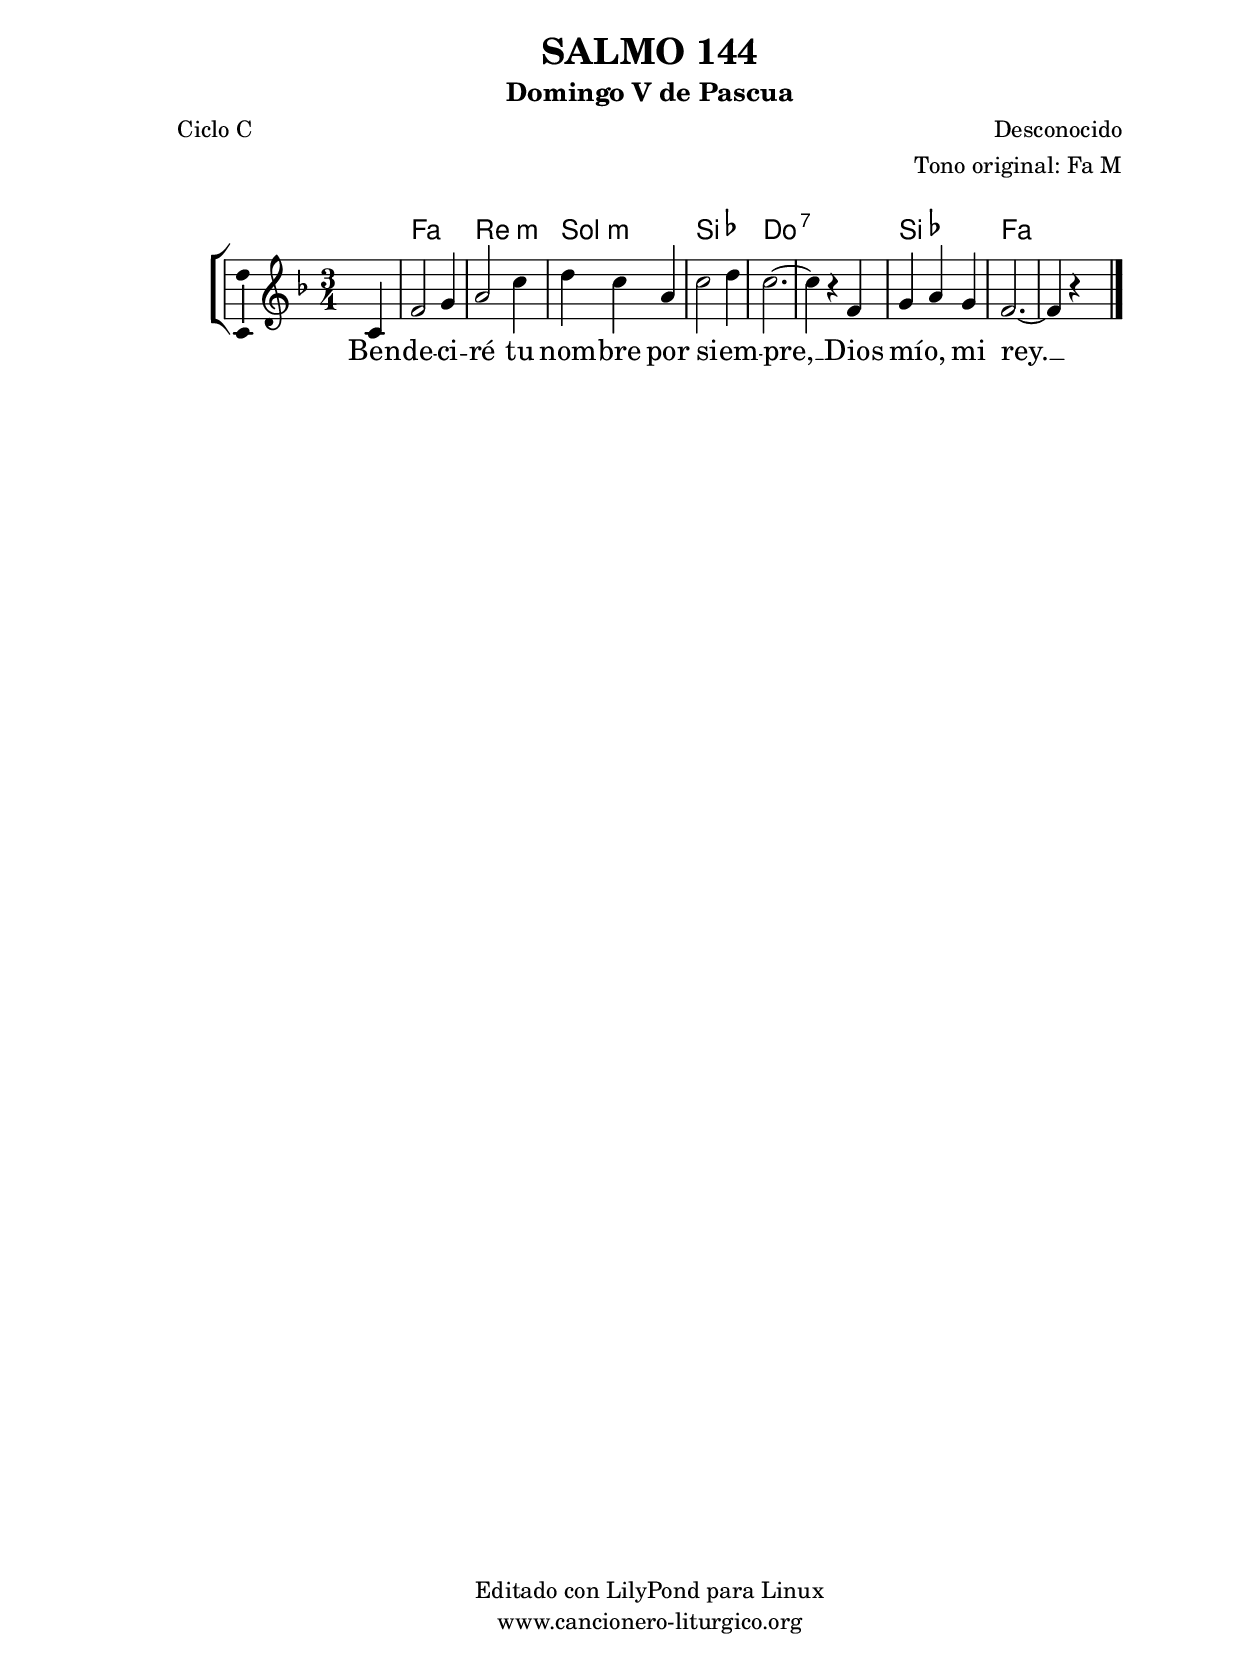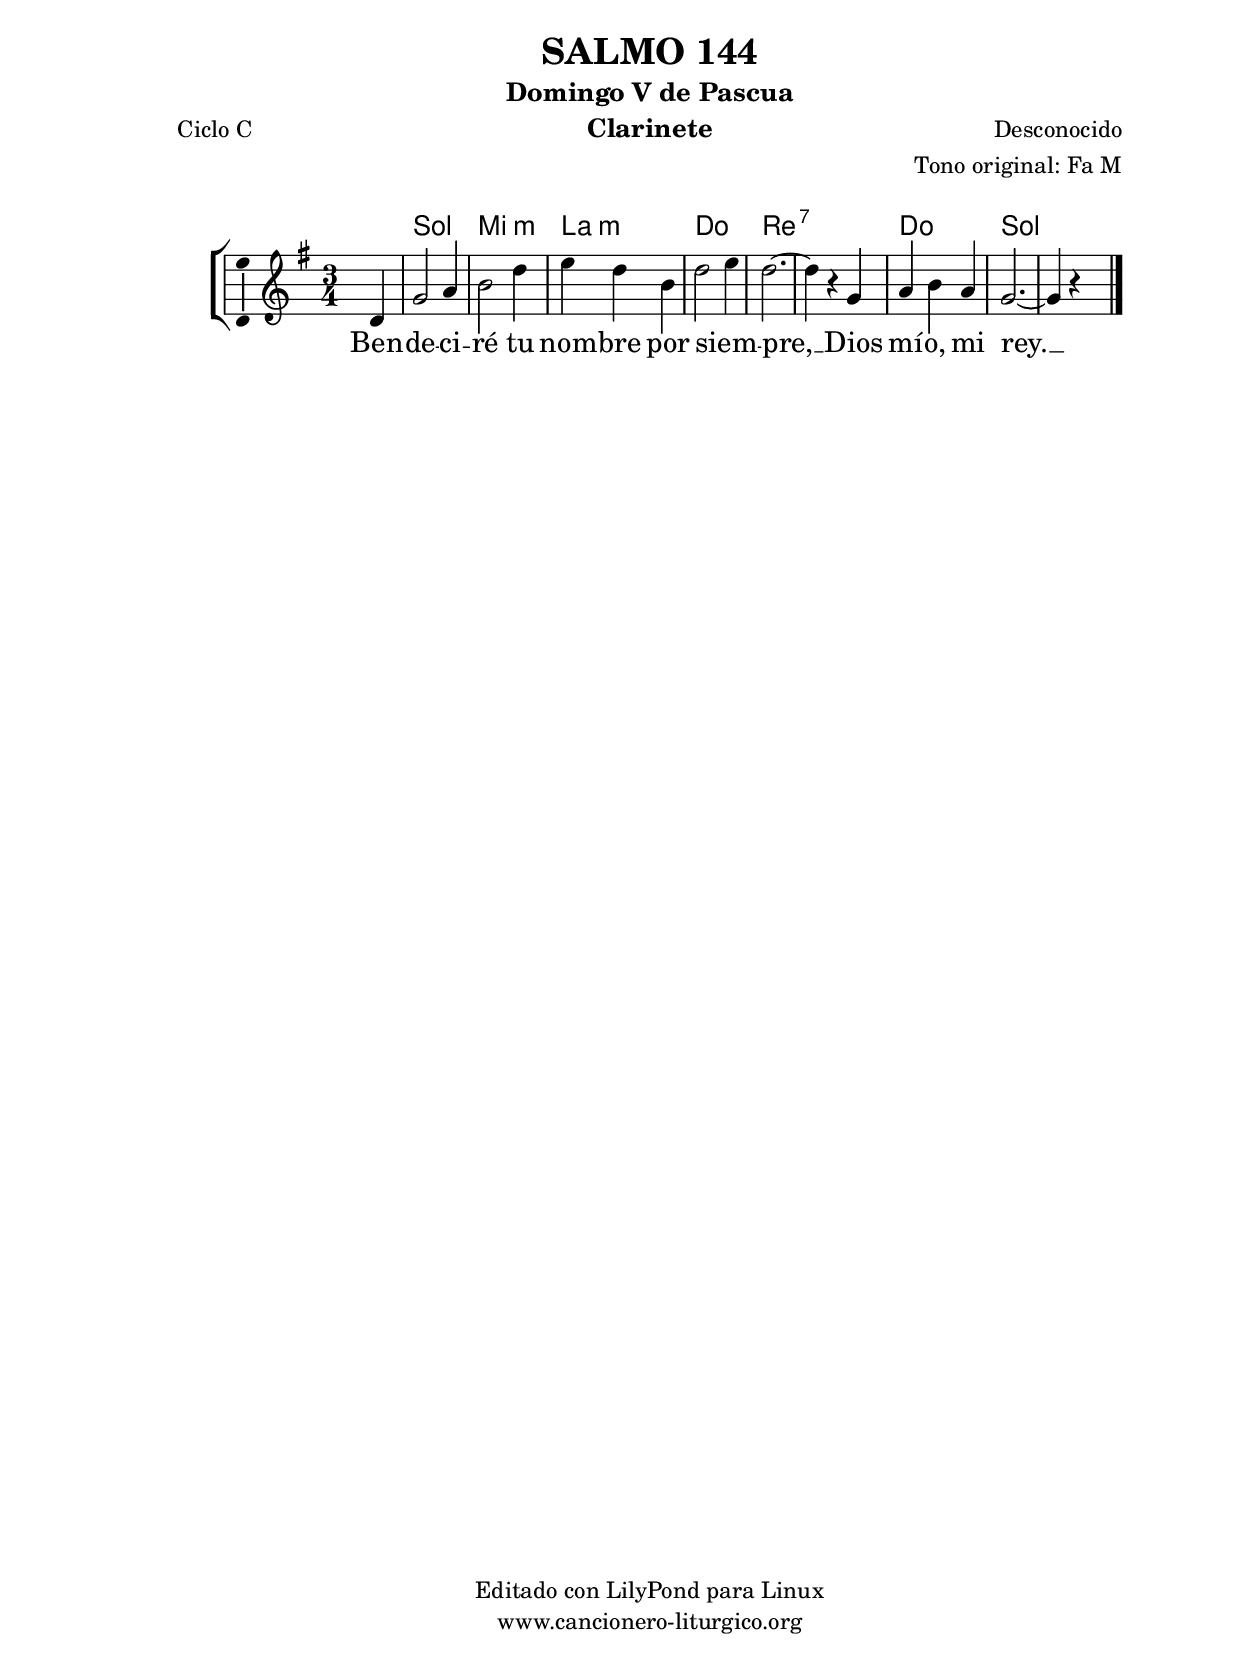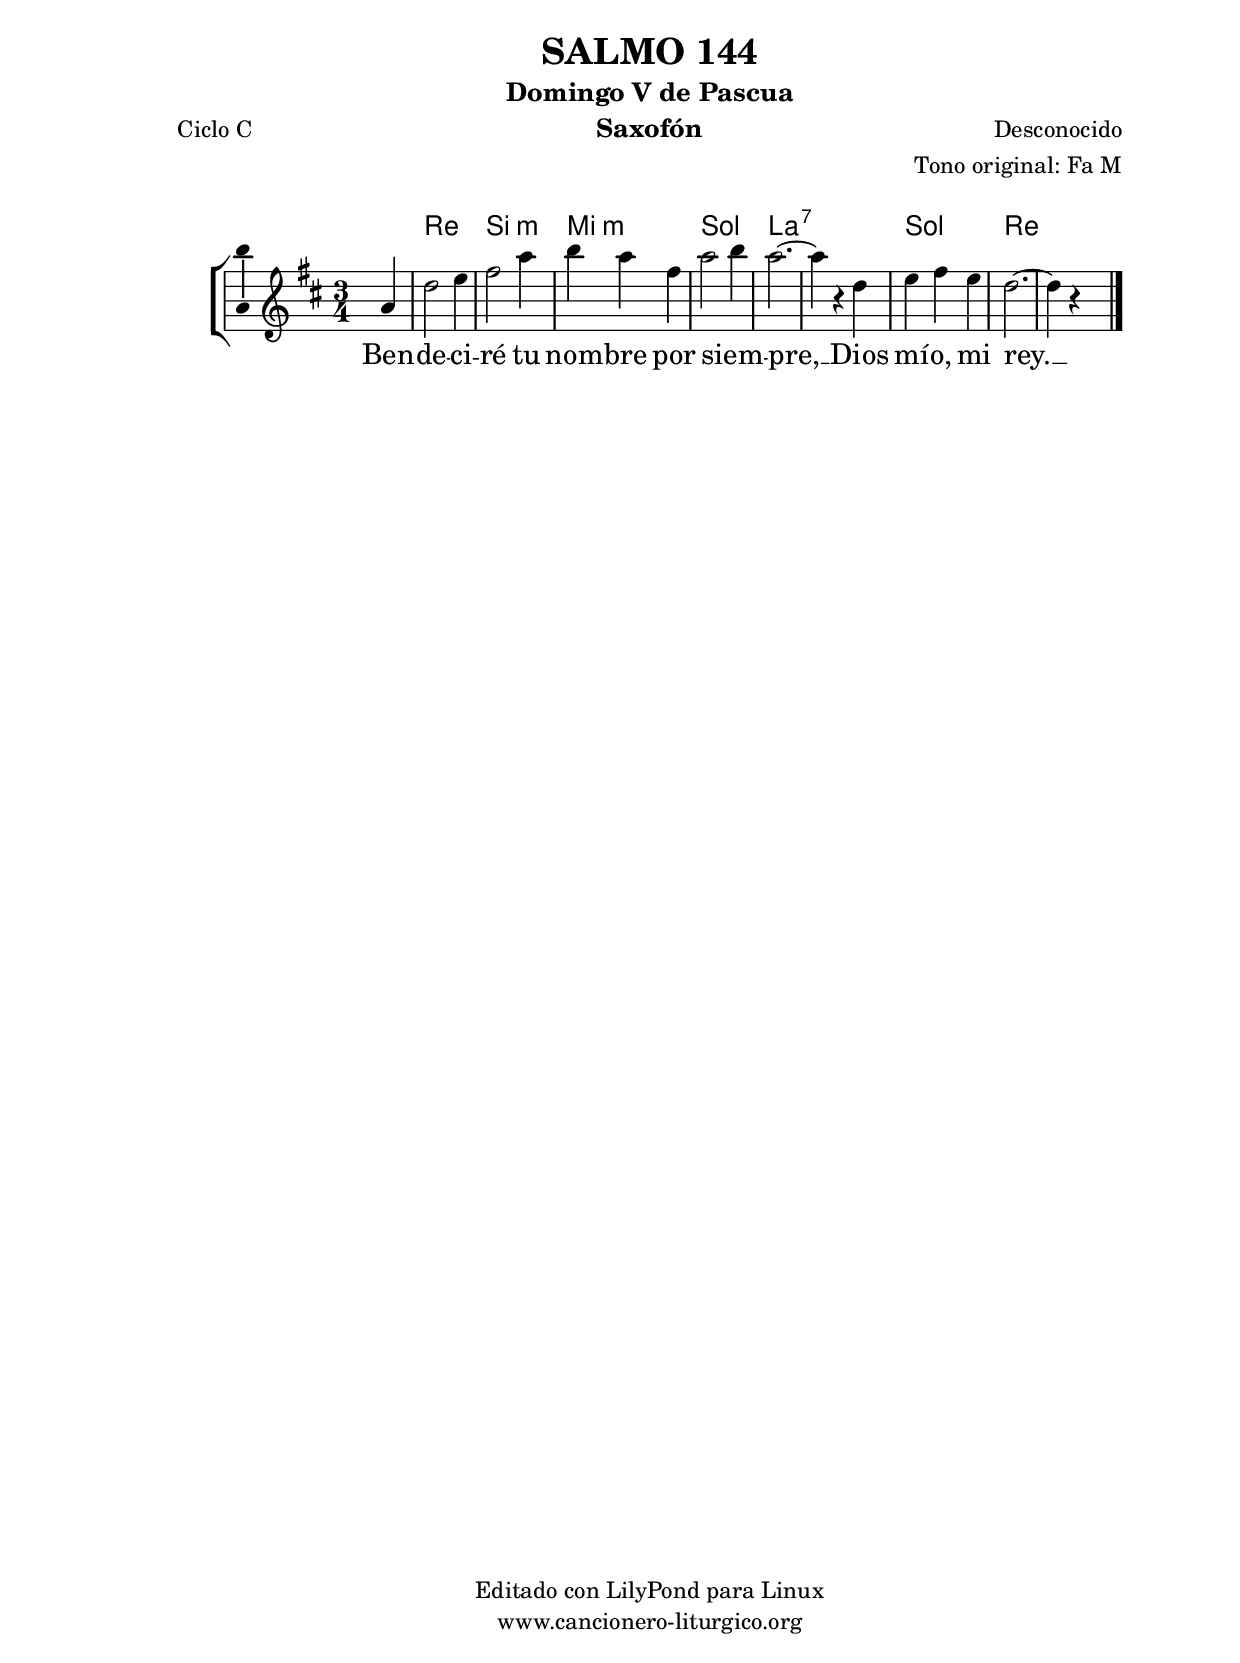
%
%para convertir .midi en .wav:
%timidity filename.midi -Ow -o finename.wav
%
%
%Para convertir de .wav a .mp3:
%lame -h -m j filename.wav
%
%
%para escuchar el midi:
%timidity nombrefichero.midi
%


%versión de lilypond para la que se ha escrito esta partitura:
\version "2.16.0"

	%Tamaño papel
	#(set-default-paper-size "a4")
	%Tamaño partitura
	#(set-global-staff-size 20)
	%No responde al pulsar sobre una nota
	#(ly:set-option 'point-and-click #f)

%parámetros del encabezamiento:
\header {
	title = "SALMO 144"
	subtitle = "Domingo V de Pascua"
	composer = "Desconocido"
	poet = "Ciclo C"
	meter = ""
	arranger = "Tono original: Fa M"
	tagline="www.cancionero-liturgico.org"
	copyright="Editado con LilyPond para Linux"
	tiempo = "Pascua"
	usos = "Salmo"
	letra = "Bendeciré tu nombre por siempre, Dios mío, mi rey."
	}

%parámetros asociados al papel:
\paper  {
	oddHeaderMarkup = \markup {\fill-line { \on-the-fly #not-first-page \fromproperty #'header:title \on-the-fly #not-first-page \fromproperty #'header:composer }}
	evenHeaderMarkup = \markup {\fill-line { \fromproperty #'header:composer \fromproperty #'header:title }}
	#(set-paper-size "a4")
	print-page-number = ##f
	first-page-number = 1
	print-first-page-number = ##f
%	head-separation = 3.0 \cm
	top-margin = 2.0 \cm
	bottom-margin = 0.5\cm
%%%	bottom-margin = -1.0\cm
	left-margin = 3.0 \cm
	line-width = 16.0 \cm 
	indent = 8\mm
	interscoreline = 2.\mm
	between-system-space = 15\mm
%	para que las partituras no llenen la hoja:
	ragged-bottom = ##t
%	idem para la última hoja:
	ragged-last-bottom = ##f
%	para que las partituras llenen el ancho del papel:
	ragged-last = ##f
	after-title-space = 2.5 \cm
%page-count=1
%system-count=8

	%Flexible Vertical Spacing
%	markup-markup-spacing =
%	#'((basic-distance . 15) (minimum-distance . 15) (padding . 3))
	markup-system-spacing =
	#'((basic-distance . 15) (minimum-distance . 15) (padding . 3))
	system-system-spacing =
	#'((basic-distance . 15) (minimum-distance . 15) (padding . 3))
	score-system-spacing =
	#'((basic-distance . 15) (minimum-distance . 15) (padding . 5))
%	top-system-spacing = % header
%	#'((basic-distance . 8) (minimum-distance . 0) (padding . 3))
%	top-markup-spacing =
%	#'((basic-distance . 20) (minimum-distance . 20) (padding . 3))
	last-bottom-spacing = % footer
	#'((basic-distance . 5) (minimum-distance . 5) (padding . 3))
%	score-markup-spacing =
%	#'((basic-distance . 16) (minimum-distance . 13) (padding . 3))

	}


%parámetros que afectan a toda la partitura:
global =  {
	%clave de sol (G):
	\clef G
	%armadura:
%	\transpose f a
	\key f \major
	\tempo 4=130
	\set Score.tempoHideNote = ##t
	}


acordes = {
	\italianChords
	\chordmode {
%	\transpose f a
{

s2.
f2. d:m g:m bes c:7 s bes f s

	}
	}
}

melodia = 
%	\transpose f a
{
	\relative c'{

\time 3/4
s2 c4
f2 g4
a2 c4
d4 c a
c2 d4
c2.~
c4 r4 f,4
g4 a g
f2.~f4 r4 s4

	\bar "|."
	}
	}


texto = \lyricmode {
Ben -- de -- ci -- ré tu nom -- bre por siem -- _ pre, __
Dios mí -- o, mi rey. __
	}


acordesStaff = \context ChordNames = acordesStaff <<
	\set chordChanges = ##t
	\acordes
	>>


vozStaff = \context Voice = vozStaff
\with {\consists "Ambitus_engraver"}
<<
%	\set Staff.instrumentName = ""
%	\set Staff.shortInstrumentName = ""
%	\set Staff.midiInstrument = #"clarinet"
%	\set Staff.midiInstrument = #"cello"
%	\set Staff.midiInstrument = #"flute"
	\set Staff.midiInstrument = #"electric guitar (jazz)"
%	\set Staff.midiInstrument = #"english horn"
%	\set Staff.midiInstrument = #"violin"
%	\set Staff.midiInstrument = #"glockenspiel"
	\set Staff.midiMinimumVolume = #0.7
	\set Staff.midiMaximumVolume = #0.9
	\global
	\melodia
	>>


textoStaff = \context Lyrics = textoStaff <<
	\lyricsto vozStaff \texto
	>>

\book {
	\score {
		\context ChoirStaff {
			\override StaffGroup.SystemStartBracket #'collapse-height = #1
			\override Score.SystemStartBar #'collapse-height = #1
			<<
			\acordesStaff
			\vozStaff
			\textoStaff
			>>
			}
		\layout {
	    		\context {
				\Lyrics
				\override LyricText #'font-size = #2
				}
	   		 \context {
				\Score
				%fontSize = #3
				\override StaffSymbol #'staff-space = #(magstep +3)
				%\override Beam #'thickness = #0.55
				%\override SpacingSpanner #'spacing-increment = #1.0
				%\override Slur #'height-limit = #1.5
				}
			}
		}
	\score {
		\unfoldRepeats
		\context ChoirStaff {
			<<
			\acordesStaff
			\vozStaff
			>>
			}
		\midi {
	  		\context {
	  			\Score
				tempoWholesPerMinute = #(ly:make-moment 70 4)
				}
			}
		}
	}

%Partitura para clarinete
#(define output-suffix "C")
\book {
	\header{
		instrument = "Clarinete"
		}
	\score {
		\context ChoirStaff {
			\override StaffGroup.SystemStartBracket #'collapse-height = #1
			\override Score.SystemStartBar #'collapse-height = #1
\transpose c d
			<<
			\acordesStaff
			\vozStaff
			\textoStaff
			>>
			}
		\layout {
	    		\context {
				\Lyrics
				\override LyricText #'font-size = #2
				}
	   		 \context {
				\Score
				%fontSize = #3
				\override StaffSymbol #'staff-space = #(magstep +3)
				%\override Beam #'thickness = #0.55
				%\override SpacingSpanner #'spacing-increment = #1.0
				%\override Slur #'height-limit = #1.5
				}
			}
		}
	}

%Partitura para saxofón
#(define output-suffix "S")
\book {
	\header{
		instrument = "Saxofón"
		}
	\score {
		\context ChoirStaff {
			\override StaffGroup.SystemStartBracket #'collapse-height = #1
			\override Score.SystemStartBar #'collapse-height = #1
\transpose c a
			<<
			\acordesStaff
			\vozStaff
			\textoStaff
			>>
			}
		\layout {
	    		\context {
				\Lyrics
				\override LyricText #'font-size = #2
				}
	   		 \context {
				\Score
				%fontSize = #3
				\override StaffSymbol #'staff-space = #(magstep +3)
				%\override Beam #'thickness = #0.55
				%\override SpacingSpanner #'spacing-increment = #1.0
				%\override Slur #'height-limit = #1.5
				}
			}
		}
	}

